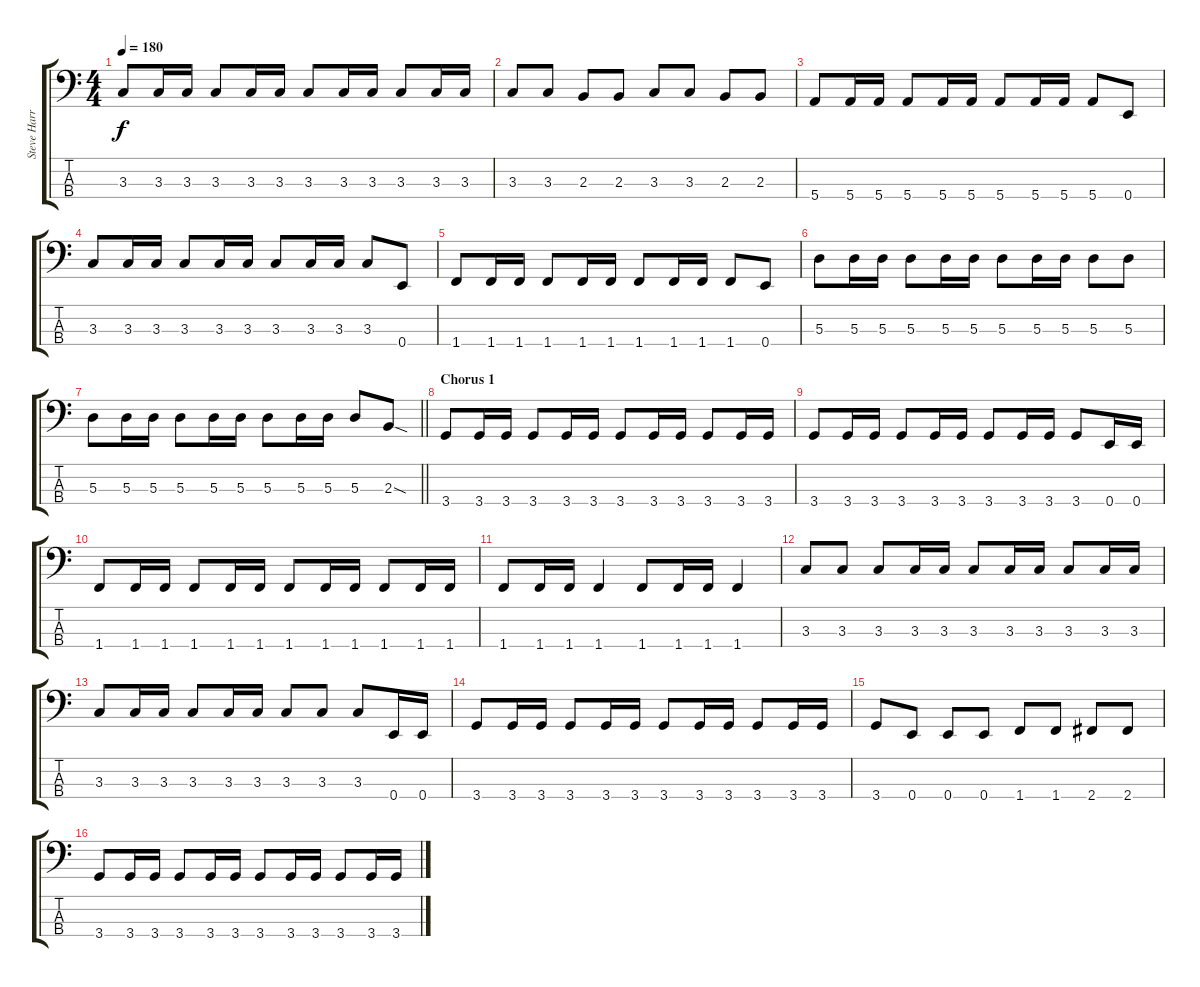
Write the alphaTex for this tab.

\track ("Steve Harris" "Steve Harr") {instrument electricbassfinger}
\staff {score tabs}
\tuning (G2 D2 A1 E1) {hide}
\ts (4 4)
\tempo 180
\clef f4
\ks c
3.3.8{dy f} 3.3.16 3.3.16 3.3.8 3.3.16 3.3.16 3.3.8 3.3.16 3.3.16 3.3.8 3.3.16 3.3.16 |
3.3.8 3.3.8 2.3.8 2.3.8 3.3.8 3.3.8 2.3.8 2.3.8 |
5.4.8 5.4.16 5.4.16 5.4.8 5.4.16 5.4.16 5.4.8 5.4.16 5.4.16 5.4.8 0.4.8 |
3.3.8 3.3.16 3.3.16 3.3.8 3.3.16 3.3.16 3.3.8 3.3.16 3.3.16 3.3.8 0.4.8 |
1.4.8 1.4.16 1.4.16 1.4.8 1.4.16 1.4.16 1.4.8 1.4.16 1.4.16 1.4.8 0.4.8 |
5.3.8 5.3.16 5.3.16 5.3.8 5.3.16 5.3.16 5.3.8 5.3.16 5.3.16 5.3.8 5.3.8 |
\barLineRight lightlight
5.3.8 5.3.16 5.3.16 5.3.8 5.3.16 5.3.16 5.3.8 5.3.16 5.3.16 5.3.8 2.3{sod}.8 |
\section ("" "Chorus 1")
3.4.8 3.4.16 3.4.16 3.4.8 3.4.16 3.4.16 3.4.8 3.4.16 3.4.16 3.4.8 3.4.16 3.4.16 |
3.4.8 3.4.16 3.4.16 3.4.8 3.4.16 3.4.16 3.4.8 3.4.16 3.4.16 3.4.8 0.4.16 0.4.16 |
1.4.8 1.4.16 1.4.16 1.4.8 1.4.16 1.4.16 1.4.8 1.4.16 1.4.16 1.4.8 1.4.16 1.4.16 |
1.4.8 1.4.16 1.4.16 1.4.4 1.4.8 1.4.16 1.4.16 1.4.4 |
3.3.8 3.3.8 3.3.8 3.3.16 3.3.16 3.3.8 3.3.16 3.3.16 3.3.8 3.3.16 3.3.16 |
3.3.8 3.3.16 3.3.16 3.3.8 3.3.16 3.3.16 3.3.8 3.3.8 3.3.8 0.4.16 0.4.16 |
3.4.8 3.4.16 3.4.16 3.4.8 3.4.16 3.4.16 3.4.8 3.4.16 3.4.16 3.4.8 3.4.16 3.4.16 |
3.4.8 0.4.8 0.4.8 0.4.8 1.4.8 1.4.8 2.4.8 2.4.8 |
3.4.8 3.4.16 3.4.16 3.4.8 3.4.16 3.4.16 3.4.8 3.4.16 3.4.16 3.4.8 3.4.16 3.4.16
